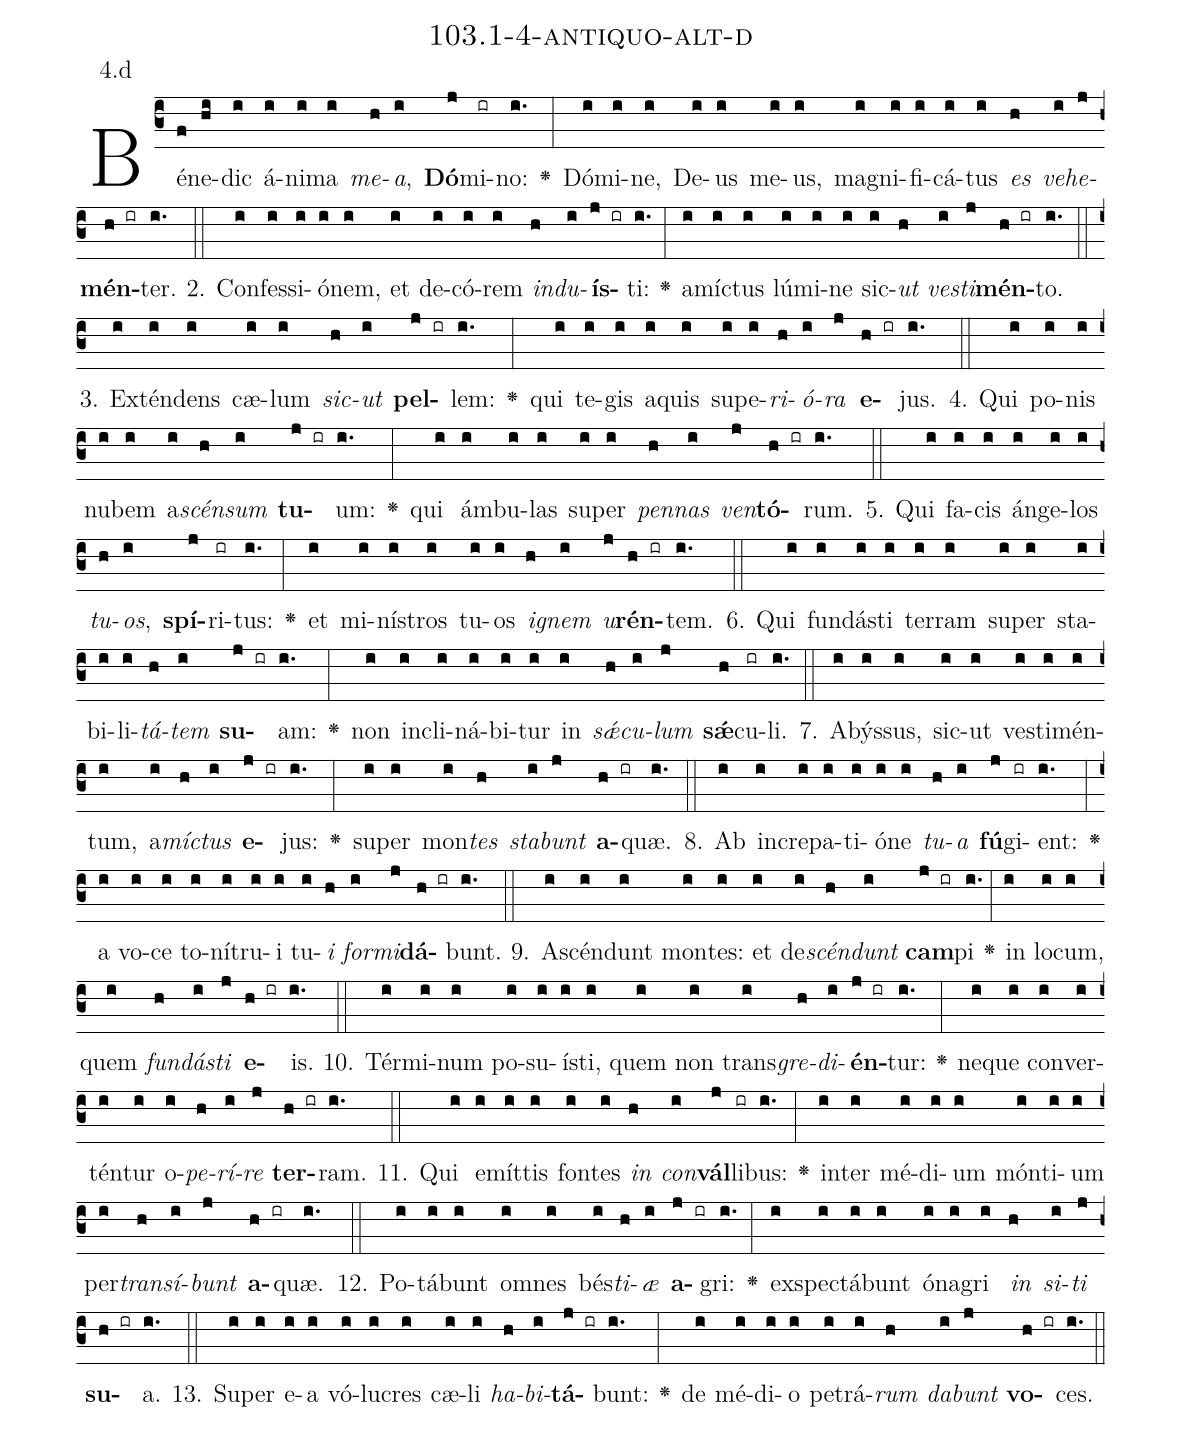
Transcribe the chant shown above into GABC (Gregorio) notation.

name: 103.1-4-antiquo-alt-d;
annotation: 4.d;
%%
(c3)Bé(f)ne(hi)dic(i) á(i)ni(i)ma(i) <i>me</i>(h)<i>a</i>,(i) <b>Dó</b>(j)mi(ir)no:(i.) <v>\greheightstar</v>(:) Dó(i)mi(i)ne,(i) De(i)us(i) me(i)us,(i) ma(i)gni(i)fi(i)cá(i)tus(i) <i>es</i>(h) <i>ve</i>(i)<i>he</i>(j)<b>mén</b>(h ir)ter.(i.) (::)
2. Con(i)fes(i)si(i)ó(i)nem,(i) et(i) de(i)có(i)rem(i) <i>ind</i>(h)<i>u</i>(i)<b>ís</b>(j ir)ti:(i.) <v>\greheightstar</v>(:) a(i)míc(i)tus(i) lú(i)mi(i)ne(i) sic(i)<i>ut</i>(h) <i>ves</i>(i)<i>ti</i>(j)<b>mén</b>(h ir)to.(i.) (::)
3. Ex(i)tén(i)dens(i) cæ(i)lum(i) <i>sic</i>(h)<i>ut</i>(i) <b>pel</b>(j ir)lem:(i.) <v>\greheightstar</v>(:) qui(i) te(i)gis(i) a(i)quis(i) su(i)pe(i)<i>ri</i>(h)<i>ó</i>(i)<i>ra</i>(j) <b>e</b>(h ir)jus.(i.) (::)
4. Qui(i) po(i)nis(i) nu(i)bem(i) a(i)<i>scén</i>(h)<i>sum</i>(i) <b>tu</b>(j ir)um:(i.) <v>\greheightstar</v>(:) qui(i) ám(i)bu(i)las(i) su(i)per(i) <i>pen</i>(h)<i>nas</i>(i) <i>ven</i>(j)<b>tó</b>(h ir)rum.(i.) (::)
5. Qui(i) fa(i)cis(i) án(i)ge(i)los(i) <i>tu</i>(h)<i>os</i>,(i) <b>spí</b>(j)ri(ir)tus:(i.) <v>\greheightstar</v>(:) et(i) mi(i)nís(i)tros(i) tu(i)os(i) <i>i</i>(h)<i>gnem</i>(i) <i>u</i>(j)<b>rén</b>(h ir)tem.(i.) (::)
6. Qui(i) fun(i)dás(i)ti(i) ter(i)ram(i) su(i)per(i) sta(i)bi(i)li(i)<i>tá</i>(h)<i>tem</i>(i) <b>su</b>(j ir)am:(i.) <v>\greheightstar</v>(:) non(i) in(i)cli(i)ná(i)bi(i)tur(i) in(i) <i>sǽ</i>(h)<i>cu</i>(i)<i>lum</i>(j) <b>sǽ</b>(h)cu(ir)li.(i.) (::)
7. A(i)býs(i)sus,(i) sic(i)ut(i) ves(i)ti(i)mén(i)tum,(i) a(i)<i>míc</i>(h)<i>tus</i>(i) <b>e</b>(j ir)jus:(i.) <v>\greheightstar</v>(:) su(i)per(i) mon(i)<i>tes</i>(h) <i>sta</i>(i)<i>bunt</i>(j) <b>a</b>(h ir)quæ.(i.) (::)
8. Ab(i) in(i)cre(i)pa(i)ti(i)ó(i)ne(i) <i>tu</i>(h)<i>a</i>(i) <b>fú</b>(j)gi(ir)ent:(i.) <v>\greheightstar</v>(:) a(i) vo(i)ce(i) to(i)ní(i)tru(i)i(i) tu(i)<i>i</i>(h) <i>for</i>(i)<i>mi</i>(j)<b>dá</b>(h ir)bunt.(i.) (::)
9. A(i)scén(i)dunt(i) mon(i)tes:(i) et(i) de(i)<i>scén</i>(h)<i>dunt</i>(i) <b>cam</b>(j ir)pi(i.) <v>\greheightstar</v>(:) in(i) lo(i)cum,(i) quem(i) <i>fun</i>(h)<i>dás</i>(i)<i>ti</i>(j) <b>e</b>(h ir)is.(i.) (::)
10. Tér(i)mi(i)num(i) po(i)su(i)ís(i)ti,(i) quem(i) non(i) trans(i)<i>gre</i>(h)<i>di</i>(i)<b>én</b>(j ir)tur:(i.) <v>\greheightstar</v>(:) ne(i)que(i) con(i)ver(i)tén(i)tur(i) o(i)<i>pe</i>(h)<i>rí</i>(i)<i>re</i>(j) <b>ter</b>(h ir)ram.(i.) (::)
11. Qui(i) e(i)mít(i)tis(i) fon(i)tes(i) <i>in</i>(h) <i>con</i>(i)<b>vál</b>(j)li(ir)bus:(i.) <v>\greheightstar</v>(:) in(i)ter(i) mé(i)di(i)um(i) món(i)ti(i)um(i) per(i)<i>trans</i>(h)<i>í</i>(i)<i>bunt</i>(j) <b>a</b>(h ir)quæ.(i.) (::)
12. Po(i)tá(i)bunt(i) om(i)nes(i) bés(i)<i>ti</i>(h)<i>æ</i>(i) <b>a</b>(j ir)gri:(i.) <v>\greheightstar</v>(:) ex(i)spec(i)tá(i)bunt(i) ó(i)na(i)gri(i) <i>in</i>(h) <i>si</i>(i)<i>ti</i>(j) <b>su</b>(h ir)a.(i.) (::)
13. Su(i)per(i) e(i)a(i) vó(i)lu(i)cres(i) cæ(i)li(i) <i>ha</i>(h)<i>bi</i>(i)<b>tá</b>(j ir)bunt:(i.) <v>\greheightstar</v>(:) de(i) mé(i)di(i)o(i) pe(i)trá(i)<i>rum</i>(h) <i>da</i>(i)<i>bunt</i>(j) <b>vo</b>(h ir)ces.(i.) (::)
